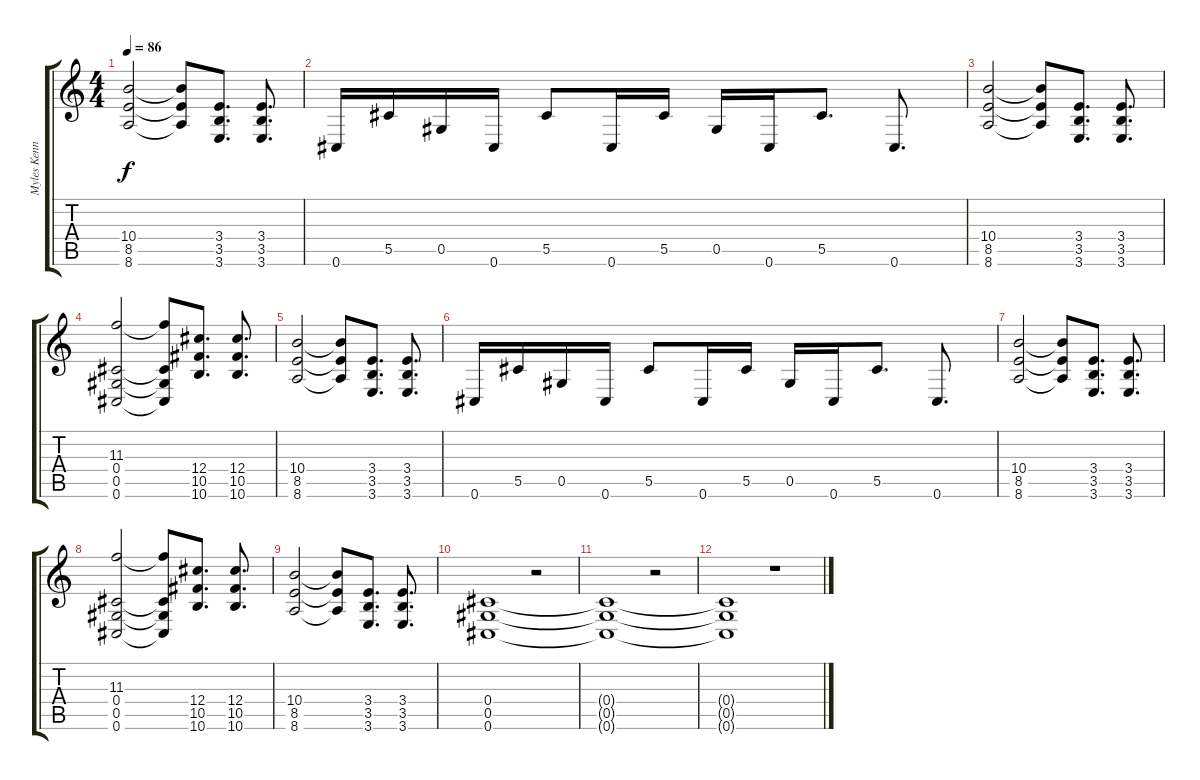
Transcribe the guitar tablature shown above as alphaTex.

\track ("Myles Kennedy" "Myles Kenn") {instrument distortionguitar}
\staff {score tabs}
\tuning (Eb4 Bb3 Gb3 Db3 Ab2 Db2) {hide}
\ts (4 4)
\tempo 86
\clef g2
\ks c
(10.4 8.5 8.6).2{dy f} (10.4{t} 8.5{t} 8.6{t}).8 (3.4 3.5 3.6).8{d} (3.4 3.5 3.6).8{d} |
0.6.16 5.5.16 0.5.16 0.6.16 5.5.8 0.6.16 5.5.16 0.5.16 0.6.16 5.5.8{d} 0.6.8{d} |
(10.4 8.5 8.6).2 (10.4{t} 8.5{t} 8.6{t}).8 (3.4 3.5 3.6).8{d} (3.4 3.5 3.6).8{d} |
(11.3 0.4 0.5 0.6).2 (11.3{t} 0.4{t} 0.5{t} 0.6{t}).8 (12.4 10.5 10.6).8{d} (12.4 10.5 10.6).8{d} |
(10.4 8.5 8.6).2 (10.4{t} 8.5{t} 8.6{t}).8 (3.4 3.5 3.6).8{d} (3.4 3.5 3.6).8{d} |
0.6.16 5.5.16 0.5.16 0.6.16 5.5.8 0.6.16 5.5.16 0.5.16 0.6.16 5.5.8{d} 0.6.8{d} |
(10.4 8.5 8.6).2 (10.4{t} 8.5{t} 8.6{t}).8 (3.4 3.5 3.6).8{d} (3.4 3.5 3.6).8{d} |
(11.3 0.4 0.5 0.6).2 (11.3{t} 0.4{t} 0.5{t} 0.6{t}).8 (12.4 10.5 10.6).8{d} (12.4 10.5 10.6).8{d} |
(10.4 8.5 8.6).2 (10.4{t} 8.5{t} 8.6{t}).8 (3.4 3.5 3.6).8{d} (3.4 3.5 3.6).8{d} |
(0.4 0.5 0.6).1 r.2 |
(0.4{t} 0.5{t} 0.6{t}).1 r.2 |
(0.4{t} 0.5{t} 0.6{t}).1 r.1
